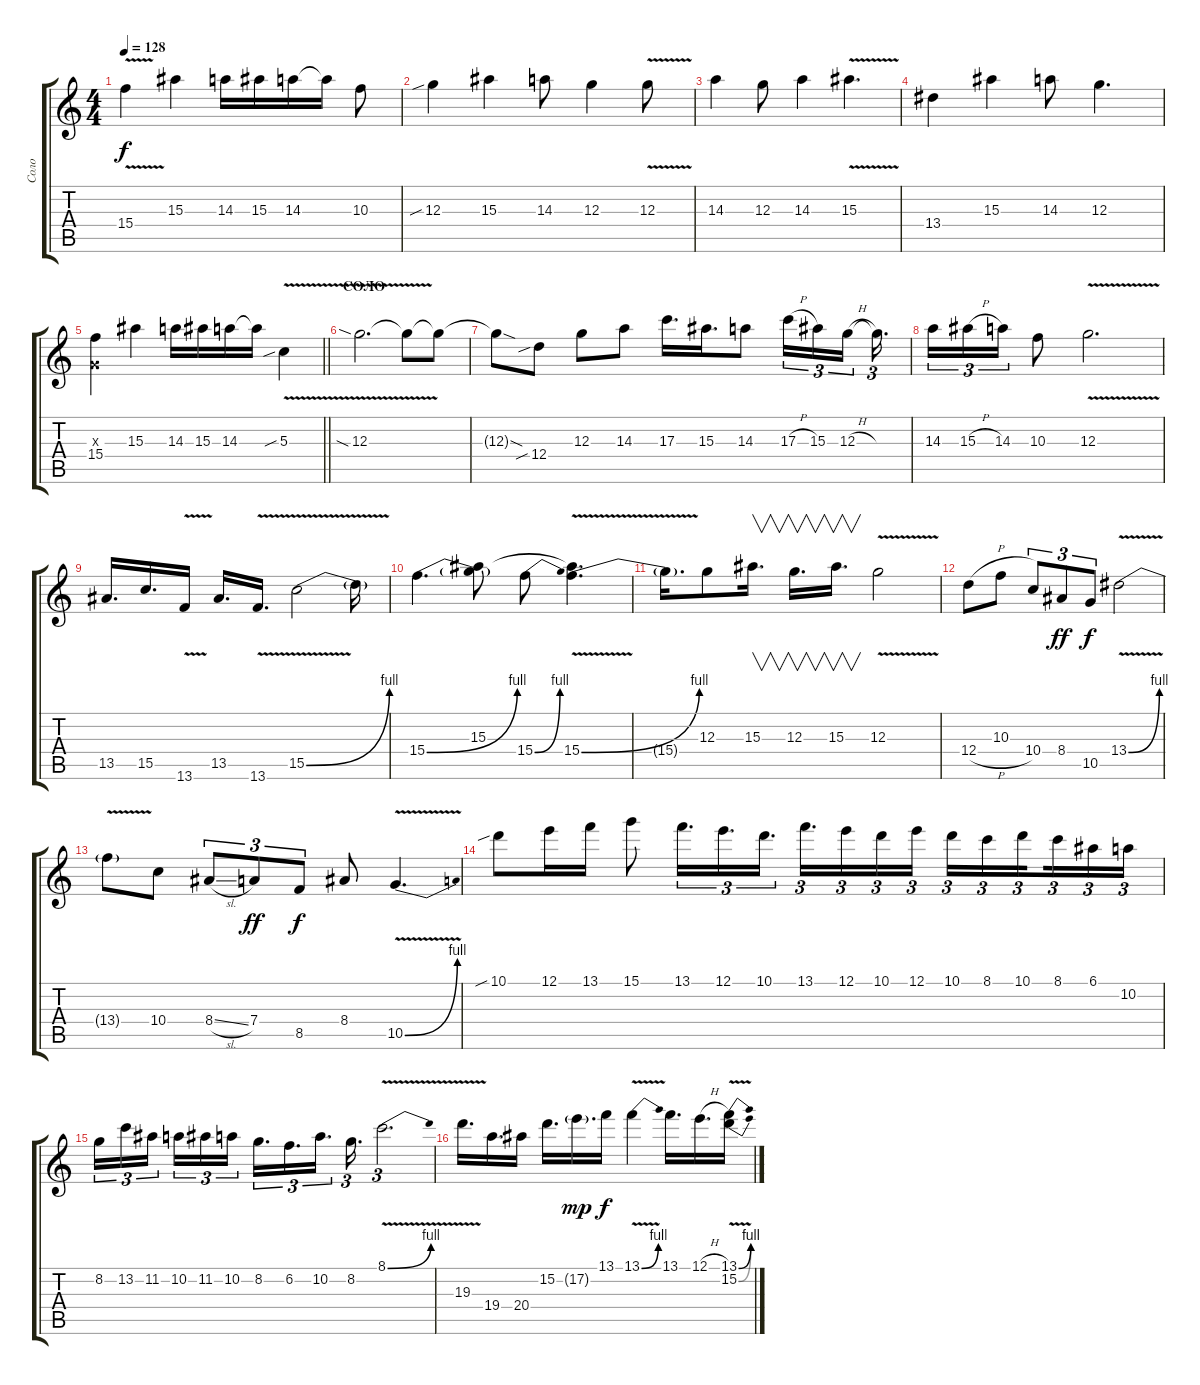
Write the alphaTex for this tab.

\track ("Cоло" "Cоло") {instrument overdrivenguitar}
\staff {score tabs}
\tuning (E4 B3 G3 D3 A2 E2) {hide}
\ts (4 4)
\tempo 128
\clef g2
\ks c
15.4{v}.4{dy f} 15.3.4 14.3.16 15.3.16 14.3.16 14.3{t}.16 10.3.8 |
12.3{sib}.4 15.3.4 14.3.8 12.3.4 12.3{v}.8 |
14.3.4 12.3.8 14.3.4 15.3{v}.4{d} |
13.4.4 15.3.4 14.3.8 12.3.4{d} |
\barLineRight lightlight
(0.3{x} 15.4).4 15.3.4 14.3.16 15.3.16 14.3.16 14.3{t}.16 5.3{v sib}.4 |
\section ("" "СОЛО")
12.3{v sia}.2{d} 12.3{t}.8 12.3{t}.8 |
12.3{sod t}.8 12.4{sib}.8 12.3.8 14.3.8 17.3.16{d} 15.3.16{d} 14.3.8 17.3{h}.16{tu (3 2)} 15.3.16{tu (3 2)} 12.3{h}.16{tu (3 2) beam splitsecondary} 12.3{t}.16{d tu (3 2)} |
14.3.16{tu (3 2)} 15.3{h}.16{tu (3 2)} 14.3.16{tu (3 2)} 10.3.8 12.3{v}.2{d} |
13.5.16{d} 15.5.16{d} 13.6{v}.16 13.5.16{d} 13.6{v}.16{d} 15.5{be (bend 0 0 60 4) v}.2 15.5{t}.16 |
15.4{be (bend 0 0 60 4)}.4{d} (15.3 15.4{t}).8 15.4{be (bend 0 0 60 4)}.8 (15.3{t} 15.4{be (bend 0 0 60 4) v}).4{d} |
15.4{t}.16{d} 12.3.8 15.3.16{v d} 12.3.16{v d} 15.3.16{v d} 12.3{v}.2 |
12.4{h}.8 10.3.8 10.4.8{tu (3 2)} 8.4.8{tu (3 2) dy ff} 10.5.8{tu (3 2) dy f} 13.4{be (bend 0 0 60 4) v}.2 |
13.4{t}.8 10.4.8 8.4{sl}.8{tu (3 2)} 7.4.8{tu (3 2) dy ff} 8.5.8{tu (3 2) dy f} 8.4.8 10.5{be (bend 0 0 60 4) v}.4{d} |
10.1{sib}.8 12.1.16 13.1.16 15.1.8 13.1.16{d tu (3 2)} 12.1.16{d tu (3 2)} 10.1.16{d tu (3 2)} 13.1.16{d tu (3 2)} 12.1.16{tu (3 2)} 10.1.16{tu (3 2)} 12.1.16{tu (3 2)} 10.1.16{tu (3 2)} 8.1.16{tu (3 2)} 10.1.16{tu (3 2) beam splitsecondary} 8.1.16{tu (3 2)} 6.1.16{tu (3 2)} 10.2.16{tu (3 2)} |
8.2.16{tu (3 2)} 13.2.16{tu (3 2)} 11.2.16{tu (3 2) beam splitsecondary} 10.2.16{tu (3 2)} 11.2.16{tu (3 2)} 10.2.16{tu (3 2)} 8.2.16{d tu (3 2)} 6.2.16{d tu (3 2)} 10.2.16{d tu (3 2)} 8.2.16{d tu (3 2)} 8.1{be (bend 0 0 60 4) v}.2{d tu (3 2)} |
19.3{v}.16{d} 19.4.16{d} 20.4.16 15.2.16{d} 17.2{g}.16{d dy mp} 13.1.16{dy f} 13.1{be (bend 0 0 60 4) v}.4 13.1.16{d} 12.1{h}.16{d} (13.1{be (bend 0 0 60 4)} 15.2{be (bend 0 0 60 4) v}).16
